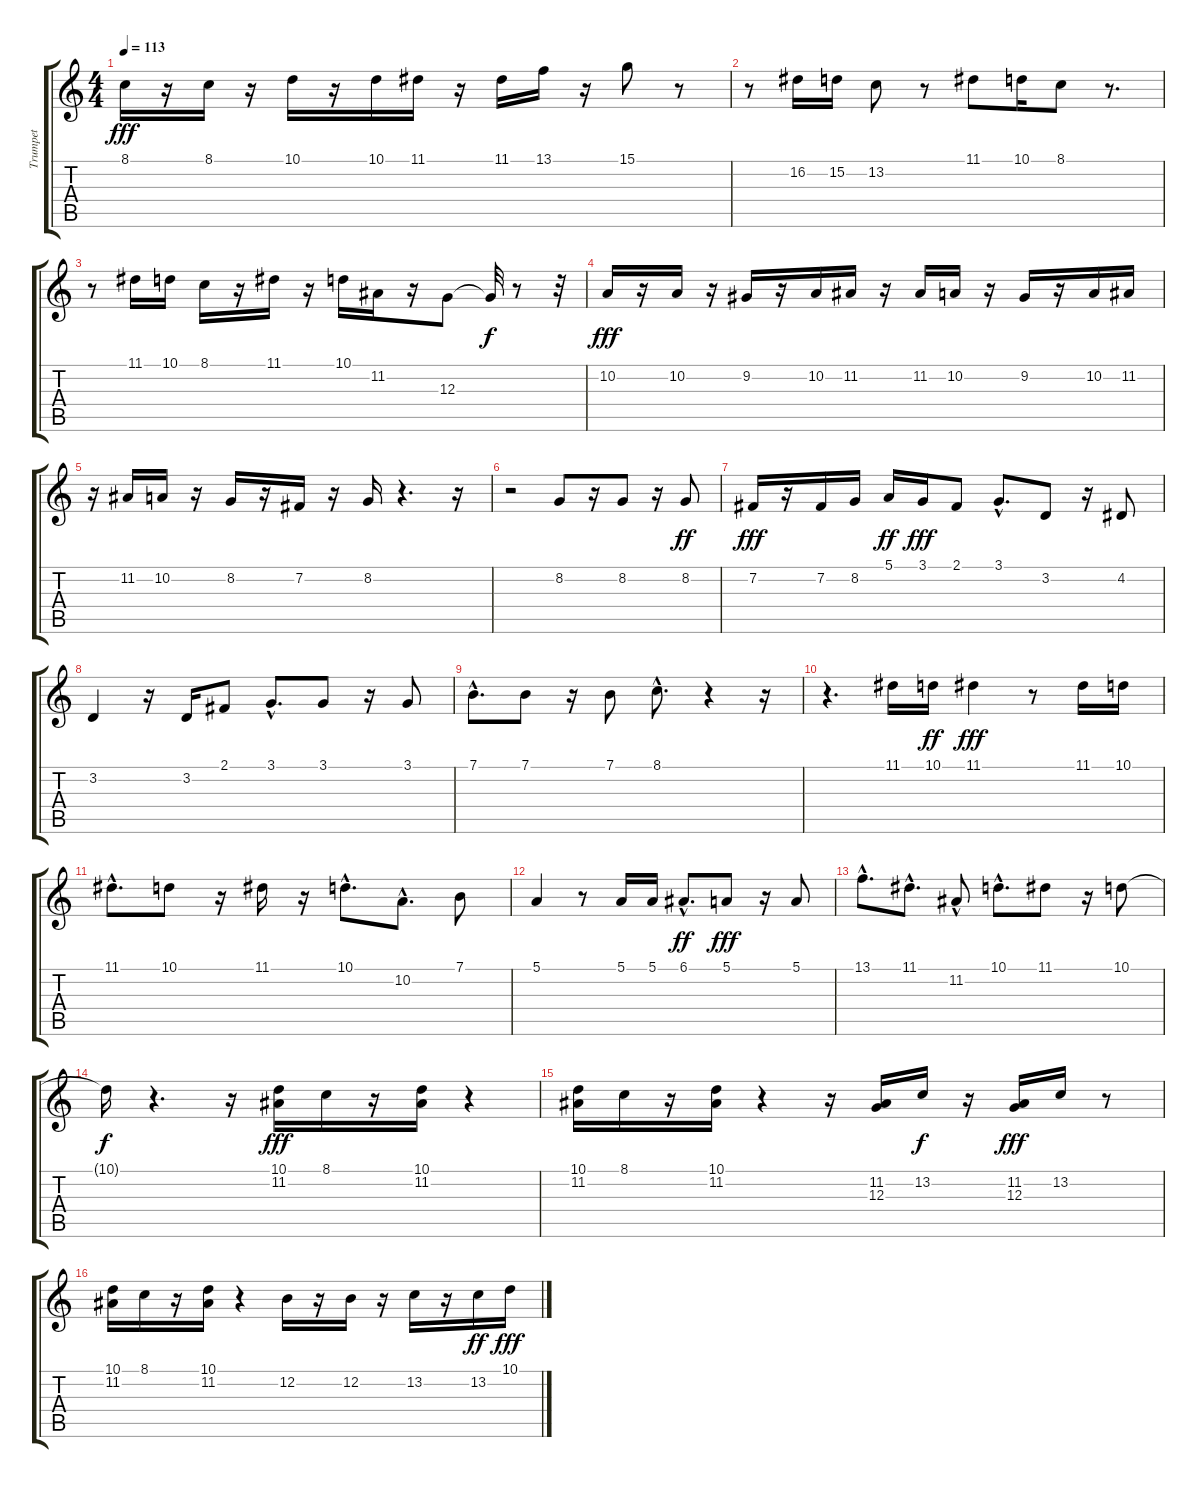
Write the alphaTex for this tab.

\track ("Trumpet" "Trumpet") {instrument trumpet}
\staff {score tabs}
\tuning (E4 B3 G3 D3 A2 E2) {hide}
\ts (4 4)
\tempo 113
\clef g2
\ks c
8.1.16{dy fff} r.16 8.1.16 r.16 10.1.16 r.16 10.1.16 11.1.16 r.16 11.1.16 13.1.16 r.16 15.1.8 r.8 |
r.8 16.2.16 15.2.16 13.2.8 r.8 11.1.8 10.1.16 8.1.8 r.8{d} |
r.8 11.1.16 10.1.16 8.1.16 r.16 11.1.16 r.16 10.1.16 11.2.16 r.16 12.3.8 12.3{t}.32{dy f} r.8 r.32 |
10.2.16{dy fff} r.16 10.2.16 r.16 9.2.16 r.16 10.2.16 11.2.16 r.16 11.2.16 10.2.16 r.16 9.2.16 r.16 10.2.16 11.2.16 |
r.16 11.2.16 10.2.16 r.16 8.2.16 r.16 7.2.16 r.16 8.2.16 r.4{d} r.16 |
r.2 8.2.8 r.16 8.2.8 r.16 8.2.8{dy ff} |
7.2.16{dy fff} r.16 7.2.16 8.2.16 5.1.16{dy ff} 3.1.16{dy fff} 2.1.8 3.1{hac}.8{d} 3.2.8 r.16 4.2.8 |
3.2.4 r.16 3.2.16 2.1.8 3.1{hac}.8{d} 3.1.8 r.16 3.1.8 |
7.1{hac}.8{d} 7.1.8 r.16 7.1.8 8.1{hac}.8{d} r.4 r.16 |
r.4{d} 11.1.16 10.1.16{dy ff} 11.1.4{dy fff} r.8 11.1.16 10.1.16 |
11.1{hac}.8{d} 10.1.8 r.16 11.1.16 r.16 10.1{hac}.8{d} 10.2{hac}.8{d} 7.1.8 |
5.1.4 r.8 5.1.16 5.1.16 6.1{hac}.8{d dy ff} 5.1.8{dy fff} r.16 5.1.8 |
13.1{hac}.8{d} 11.1{hac}.8{d} 11.2{hac}.8 10.1{hac}.8{d} 11.1.8 r.16 10.1.8 |
10.1{t}.16{dy f} r.4{d} r.16 (10.1 11.2).16{dy fff} 8.1.16 r.16 (10.1 11.2).16 r.4 |
(10.1 11.2).16 8.1.16 r.16 (10.1 11.2).16 r.4 r.16 (11.2 12.3).16 13.2.16{dy f} r.16 (11.2 12.3).16{dy fff} 13.2.16 r.8 |
(10.1 11.2).16 8.1.16 r.16 (10.1 11.2).16 r.4 12.2.16 r.16 12.2.16 r.16 13.2.16 r.16 13.2.16{dy ff} 10.1.16{dy fff}
